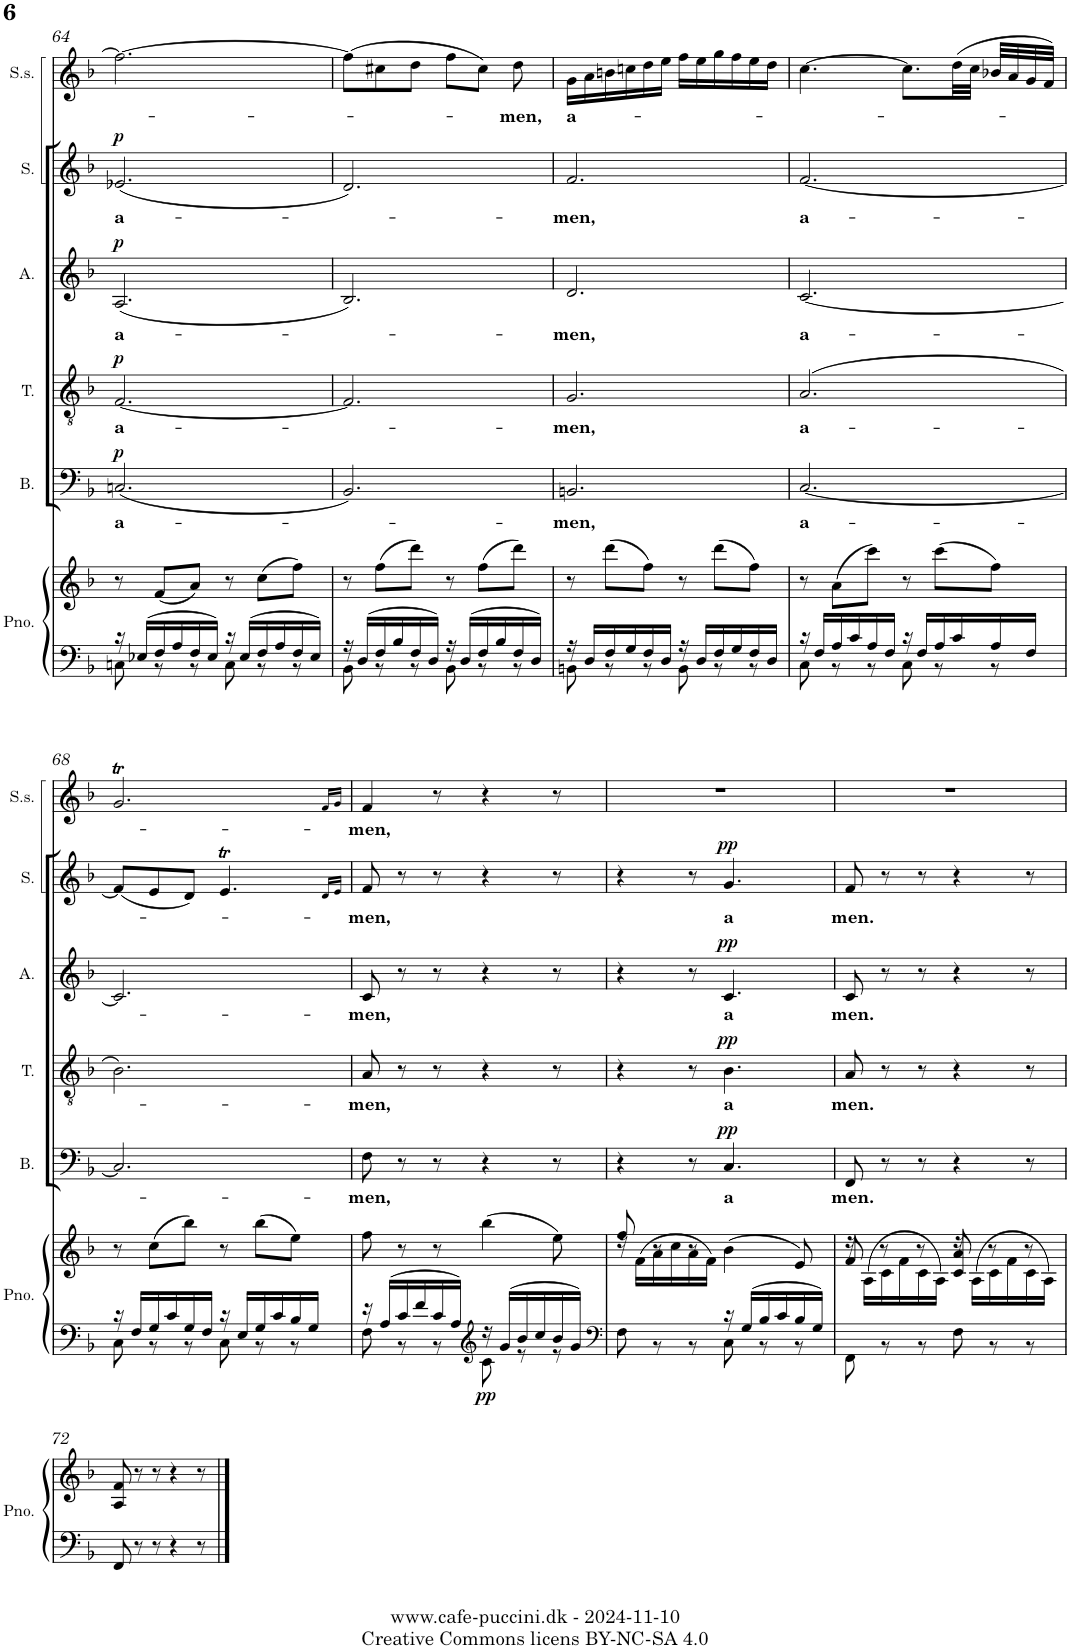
**kern	**kern	**dynam	**kern	**text	**dynam	**kern	**text	**dynam	**kern	**text	**dynam	**kern	**text	**dynam	**kern	**text
*part6	*part6	*part6	*part5	*part5	*part5	*part4	*part4	*part4	*part3	*part3	*part3	*part2	*part2	*part2	*part1	*part1
*staff7	*staff6	*staff6/7	*staff5	*staff5	*staff5	*staff4	*staff4	*staff4	*staff3	*staff3	*staff3	*staff2	*staff2	*staff2	*staff1	*staff1
*I"Piano	*	*	*I"Bass	*	*	*I"Tenor	*	*	*I"Alto	*	*	*I"Soprano	*	*	*I"Soprano solo	*
*I'Pno.	*	*	*I'B.	*	*	*I'T.	*	*	*I'A.	*	*	*I'S.	*	*	*I'S.s.	*
!!LO:PB:g=z
*clefF4	*clefG2	*	*clefF4	*	*	*clefGv2	*	*	*clefG2	*	*	*clefG2	*	*	*clefG2	*
*k[b-]	*k[b-]	*	*k[b-]	*	*	*k[b-]	*	*	*k[b-]	*	*	*k[b-]	*	*	*k[b-]	*
*M6/8	*M6/8	*	*M6/8	*	*	*M6/8	*	*	*M6/8	*	*	*M6/8	*	*	*M6/8	*
=64	=64	=64	=64	=64	=64	=64	=64	=64	=64	=64	=64	=64	=64	=64	=64	=64
*^	*	*	*	*	*	*	*	*	*	*	*	*	*	*	*	*
!	!	!	!	!	!LO:LY:b	!LO:DY:a	!	!LO:LY:b	!LO:DY:a	!	!LO:LY:b	!LO:DY:a	!	!LO:LY:b	!LO:DY:a	!	!
16r	8Cn\	8r	.	(2.Cn/	a-	p	[2.F/	a-	p	(2.A/	a-	p	(2.e-X/	a-	p	2.ff\_	.
16E-X/LL	.	.	.	.	.	.	.	.	.	.	.	.	.	.	.	.	.
16F/	8r	(8f/L	.	.	.	.	.	.	.	.	.	.	.	.	.	.	.
16A/	.	.	.	.	.	.	.	.	.	.	.	.	.	.	.	.	.
16F/	8r	8a/J)	.	.	.	.	.	.	.	.	.	.	.	.	.	.	.
16E-/JJ	.	.	.	.	.	.	.	.	.	.	.	.	.	.	.	.	.
16r	8C\	8r	.	.	.	.	.	.	.	.	.	.	.	.	.	.	.
16E-/LL	.	.	.	.	.	.	.	.	.	.	.	.	.	.	.	.	.
16F/	8r	(8cc\L	.	.	.	.	.	.	.	.	.	.	.	.	.	.	.
16A/	.	.	.	.	.	.	.	.	.	.	.	.	.	.	.	.	.
16F/	8r	8ff\J)	.	.	.	.	.	.	.	.	.	.	.	.	.	.	.
16E-/JJ	.	.	.	.	.	.	.	.	.	.	.	.	.	.	.	.	.
=65	=65	=65	=65	=65	=65	=65	=65	=65	=65	=65	=65	=65	=65	=65	=65	=65	=65
16r	8BB-\	8r	.	2.BB-/)	.	.	2.F/]	.	.	2.B-/)	.	.	2.d/)	.	.	(8ff\L]	.
16D/LL	.	.	.	.	.	.	.	.	.	.	.	.	.	.	.	.	.
16F/	8r	(8ff\L	.	.	.	.	.	.	.	.	.	.	.	.	.	8cc#X\	.
16B-/	.	.	.	.	.	.	.	.	.	.	.	.	.	.	.	.	.
16F/	8r	8ddd\J)	.	.	.	.	.	.	.	.	.	.	.	.	.	8dd\J	.
16D/JJ	.	.	.	.	.	.	.	.	.	.	.	.	.	.	.	.	.
16r	8BB-\	8r	.	.	.	.	.	.	.	.	.	.	.	.	.	8ff\L	.
16D/LL	.	.	.	.	.	.	.	.	.	.	.	.	.	.	.	.	.
16F/	8r	(8ff\L	.	.	.	.	.	.	.	.	.	.	.	.	.	8cc#\J)	.
16B-/	.	.	.	.	.	.	.	.	.	.	.	.	.	.	.	.	.
!	!	!	!	!	!	!	!	!	!	!	!	!	!	!	!	!	!LO:LY:b
16F/	8r	8ddd\J)	.	.	.	.	.	.	.	.	.	.	.	.	.	8dd\	-men,
16D/JJ	.	.	.	.	.	.	.	.	.	.	.	.	.	.	.	.	.
=66	=66	=66	=66	=66	=66	=66	=66	=66	=66	=66	=66	=66	=66	=66	=66	=66	=66
!	!	!	!	!	!LO:LY:b	!	!	!LO:LY:b	!	!	!LO:LY:b	!	!	!LO:LY:b	!	!	!LO:LY:b
16r	8BBn\	8r	.	2.BBn/	-men,	.	2.G/	-men,	.	2.d/	-men,	.	2.f/	-men,	.	16g\LL	a-
16D/LL	.	.	.	.	.	.	.	.	.	.	.	.	.	.	.	16a\	.
16F/	8r	(8ddd\L	.	.	.	.	.	.	.	.	.	.	.	.	.	16bn\	.
16G/	.	.	.	.	.	.	.	.	.	.	.	.	.	.	.	16ccn\	.
16F/	8r	8ff\J)	.	.	.	.	.	.	.	.	.	.	.	.	.	16dd\	.
16D/JJ	.	.	.	.	.	.	.	.	.	.	.	.	.	.	.	16ee\JJ	.
16r	8BB\	8r	.	.	.	.	.	.	.	.	.	.	.	.	.	16ff\LL	.
16D/LL	.	.	.	.	.	.	.	.	.	.	.	.	.	.	.	16ee\	.
16F/	8r	(8ddd\L	.	.	.	.	.	.	.	.	.	.	.	.	.	16gg\	.
16G/	.	.	.	.	.	.	.	.	.	.	.	.	.	.	.	16ff\	.
16F/	8r	8ff\J)	.	.	.	.	.	.	.	.	.	.	.	.	.	16ee\	.
16D/JJ	.	.	.	.	.	.	.	.	.	.	.	.	.	.	.	16dd\JJ	.
=67	=67	=67	=67	=67	=67	=67	=67	=67	=67	=67	=67	=67	=67	=67	=67	=67	=67
!	!	!	!	!	!LO:LY:b	!	!	!LO:LY:b	!	!	!LO:LY:b	!	!	!LO:LY:b	!	!	!
16r	8C\	8r	.	[2.C/	a-	.	(>2.A/	a-	.	[2.c/	a-	.	[2.f/	a-	.	[4.cc\	.
16F/LL	.	.	.	.	.	.	.	.	.	.	.	.	.	.	.	.	.
16A/	8r	(8a\L	.	.	.	.	.	.	.	.	.	.	.	.	.	.	.
16c/	.	.	.	.	.	.	.	.	.	.	.	.	.	.	.	.	.
16A/	8r	8ccc\J)	.	.	.	.	.	.	.	.	.	.	.	.	.	.	.
16F/JJ	.	.	.	.	.	.	.	.	.	.	.	.	.	.	.	.	.
16r	8C\	8r	.	.	.	.	.	.	.	.	.	.	.	.	.	8.cc\L]	.
16F/LL	.	.	.	.	.	.	.	.	.	.	.	.	.	.	.	.	.
16A/	8r	(8ccc\L	.	.	.	.	.	.	.	.	.	.	.	.	.	.	.
16c/	.	.	.	.	.	.	.	.	.	.	.	.	.	.	.	(32dd\LL	.
.	.	.	.	.	.	.	.	.	.	.	.	.	.	.	.	32cc\JJJ	.
16A/	8r	8ff\J)	.	.	.	.	.	.	.	.	.	.	.	.	.	32b-X/LLL	.
.	.	.	.	.	.	.	.	.	.	.	.	.	.	.	.	32a/	.
16F/JJ	.	.	.	.	.	.	.	.	.	.	.	.	.	.	.	32g/	.
.	.	.	.	.	.	.	.	.	.	.	.	.	.	.	.	32f/JJJ)	.
!!LO:LB:g=z
=68	=68	=68	=68	=68	=68	=68	=68	=68	=68	=68	=68	=68	=68	=68	=68	=68	=68
*	*	*	*	*	*	*	*	*	*	*	*	*	*^	*	*	*^	*
16r	8C\	8r	.	2.C/]	.	.	2.B-\)	.	.	2.c/]	.	.	(8f/L]	4.ryy	.	.	2.gT/	4.g	.
16F/LL	.	.	.	.	.	.	.	.	.	.	.	.	.	.	.	.	.	.	.
16G/	8r	(8cc\L	.	.	.	.	.	.	.	.	.	.	8e/	.	.	.	.	.	.
16c/	.	.	.	.	.	.	.	.	.	.	.	.	.	.	.	.	.	.	.
16G/	8r	8bb-\J)	.	.	.	.	.	.	.	.	.	.	8d/J)	.	.	.	.	.	.
16F/JJ	.	.	.	.	.	.	.	.	.	.	.	.	.	.	.	.	.	.	.
16r	8C\	8r	.	.	.	.	.	.	.	.	.	.	4.et/	4e	.	.	.	4g	.
16E/LL	.	.	.	.	.	.	.	.	.	.	.	.	.	.	.	.	.	.	.
16G/	8r	(8bb-\L	.	.	.	.	.	.	.	.	.	.	.	.	.	.	.	.	.
16c/	.	.	.	.	.	.	.	.	.	.	.	.	.	.	.	.	.	.	.
16B-/	8r	8ee\J)	.	.	.	.	.	.	.	.	.	.	.	16dLL	.	.	.	16fLL	.
16G/JJ	.	.	.	.	.	.	.	.	.	.	.	.	.	16eJJ	.	.	.	16gJJ	.
*	*	*	*	*	*	*	*	*	*	*	*	*	*v	*v	*	*	*	*	*
*	*	*	*	*	*	*	*	*	*	*	*	*	*	*	*	*v	*v	*
.	.	.	.	.	.	.	.	.	.	.	.	.	16qd/LL	.	.	16qf/LL	.
.	.	.	.	.	.	.	.	.	.	.	.	.	16qe/JJ	.	.	16qg/JJ	.
=69	=69	=69	=69	=69	=69	=69	=69	=69	=69	=69	=69	=69	=69	=69	=69	=69	=69
!	!	!	!	!	!LO:LY:b	!	!	!LO:LY:b	!	!	!LO:LY:b	!	!	!LO:LY:b	!	!	!LO:LY:b
16r	8F\	8ff\	.	8F\	-men,	.	8A/	-men,	.	8c/	-men,	.	8f/	-men,	.	4f/	men,
16A/LL	.	.	.	.	.	.	.	.	.	.	.	.	.	.	.	.	.
16c/	8r	8r	.	8r	.	.	8r	.	.	8r	.	.	8r	.	.	.	.
16f/	.	.	.	.	.	.	.	.	.	.	.	.	.	.	.	.	.
16c/	8r	8r	.	8r	.	.	8r	.	.	8r	.	.	8r	.	.	8r	.
16A/JJ	.	.	.	.	.	.	.	.	.	.	.	.	.	.	.	.	.
*clefG2	*	*	*	*	*	*	*	*	*	*	*	*	*	*	*	*	*
!	!	!	!LO:DY:b=2	!	!	!	!	!	!	!	!	!	!	!	!	!	!
16r	8c\	(4bb-\	pp	4r	.	.	4r	.	.	4r	.	.	4r	.	.	4r	.
16g/LL	.	.	.	.	.	.	.	.	.	.	.	.	.	.	.	.	.
16b-/	8r	.	.	.	.	.	.	.	.	.	.	.	.	.	.	.	.
16cc/	.	.	.	.	.	.	.	.	.	.	.	.	.	.	.	.	.
16b-/	8r	8ee\)	.	8r	.	.	8r	.	.	8r	.	.	8r	.	.	8r	.
16g/JJ	.	.	.	.	.	.	.	.	.	.	.	.	.	.	.	.	.
=70	=70	=70	=70	=70	=70	=70	=70	=70	=70	=70	=70	=70	=70	=70	=70	=70	=70
*clefF4	*	*	*	*	*	*	*	*	*	*	*	*	*	*	*	*	*
*	*	*^	*	*	*	*	*	*	*	*	*	*	*	*	*	*	*
16r	8F\	8ff/	16ryy	.	4r	.	.	4r	.	.	4r	.	.	4r	.	.	2.r	.
16ryy	.	.	(16f\LL	.	.	.	.	.	.	.	.	.	.	.	.	.	.	.
.	8r	8r	16a\	.	.	.	.	.	.	.	.	.	.	.	.	.	.	.
.	.	.	16cc\	.	.	.	.	.	.	.	.	.	.	.	.	.	.	.
.	8r	8r	16a\	.	8r	.	.	8r	.	.	8r	.	.	8r	.	.	.	.
.	.	.	16f\JJ)	.	.	.	.	.	.	.	.	.	.	.	.	.	.	.
!	!	!	!	!	!	!LO:LY:b	!LO:DY:a	!	!LO:LY:b	!LO:DY:a	!	!LO:LY:b	!LO:DY:a	!	!LO:LY:b	!LO:DY:a	!	!
16r	8C\	(4b-\	4.ryy	.	4.C/	a	pp	4.B-\	a	pp	4.c/	a	pp	4.g/	a	pp	.	.
16G/LL	.	.	.	.	.	.	.	.	.	.	.	.	.	.	.	.	.	.
16B-/	8r	.	.	.	.	.	.	.	.	.	.	.	.	.	.	.	.	.
16c/	.	.	.	.	.	.	.	.	.	.	.	.	.	.	.	.	.	.
16B-/	8r	8e/)	.	.	.	.	.	.	.	.	.	.	.	.	.	.	.	.
16G/JJ	.	.	.	.	.	.	.	.	.	.	.	.	.	.	.	.	.	.
=71	=71	=71	=71	=71	=71	=71	=71	=71	=71	=71	=71	=71	=71	=71	=71	=71	=71	=71
!	!	!	!	!	!	!LO:LY:b	!	!	!LO:LY:b	!	!	!LO:LY:b	!	!	!LO:LY:b	!	!	!
16r	8FF\	8f/	16ryy	.	8FF/	men.	.	8A/	men.	.	8c/	men.	.	8f/	men.	.	2.r	.
16ryy	.	.	(16A\LL	.	.	.	.	.	.	.	.	.	.	.	.	.	.	.
.	8r	8r	16c\	.	8r	.	.	8r	.	.	8r	.	.	8r	.	.	.	.
.	.	.	16f\	.	.	.	.	.	.	.	.	.	.	.	.	.	.	.
.	8r	8r	16c\	.	8r	.	.	8r	.	.	8r	.	.	8r	.	.	.	.
.	.	.	16A\JJ)	.	.	.	.	.	.	.	.	.	.	.	.	.	.	.
16r	8F\	8c/ 8a/	16ryy	.	4r	.	.	4r	.	.	4r	.	.	4r	.	.	.	.
4ryy	.	.	(16A\LL	.	.	.	.	.	.	.	.	.	.	.	.	.	.	.
.	8r	8r	16c\	.	.	.	.	.	.	.	.	.	.	.	.	.	.	.
.	.	.	16f\	.	.	.	.	.	.	.	.	.	.	.	.	.	.	.
.	8r	8r	16c\	.	8r	.	.	8r	.	.	8r	.	.	8r	.	.	.	.
16ryy	.	.	16A\JJ)	.	.	.	.	.	.	.	.	.	.	.	.	.	.	.
*v	*v	*	*	*	*	*	*	*	*	*	*	*	*	*	*	*	*	*
*	*v	*v	*	*	*	*	*	*	*	*	*	*	*	*	*	*	*
!!LO:LB:g=z
=72	=72	=72	=72	=72	=72	=72	=72	=72	=72	=72	=72	=72	=72	=72	=72	=72
8FF/	8A/ 8f/	.	2.r	.	.	2.r	.	.	2.r	.	.	2.r	.	.	2.r	.
8r	8r	.	.	.	.	.	.	.	.	.	.	.	.	.	.	.
8r	8r	.	.	.	.	.	.	.	.	.	.	.	.	.	.	.
4r	4r	.	.	.	.	.	.	.	.	.	.	.	.	.	.	.
8r	8r	.	.	.	.	.	.	.	.	.	.	.	.	.	.	.
==	==	==	==	==	==	==	==	==	==	==	==	==	==	==	==	==
*-	*-	*-	*-	*-	*-	*-	*-	*-	*-	*-	*-	*-	*-	*-	*-	*-
